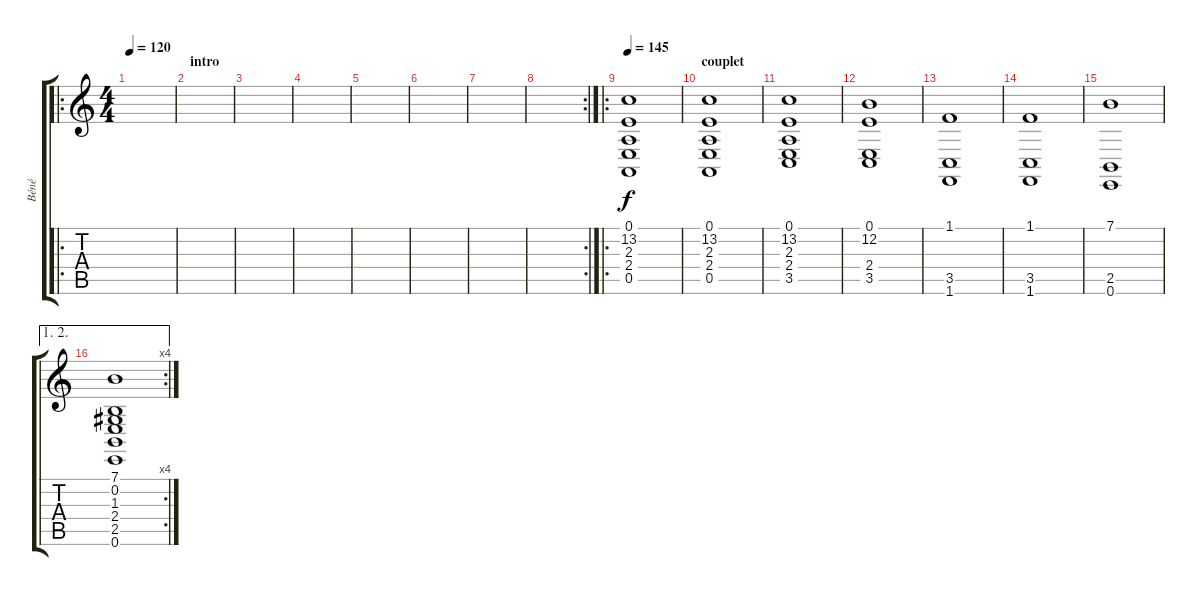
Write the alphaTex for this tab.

\track ("Béné" "Béné") {instrument voiceoohs}
\staff {score tabs}
\tuning (E4 B3 G3 D3 A2 E2) {hide}
\ro
\ts (4 4)
\tempo 120
\clef g2
\ks c
|
\section ("" "intro")
|
|
|
|
|
|
\rc 2
|
\ro
\tempo 145
(0.1 13.2 2.3 2.4 0.5).1 |
\section ("" "couplet")
(0.1 13.2 2.3 2.4 0.5).1 |
(0.1 13.2 2.3 2.4 3.5).1 |
(0.1 12.2 2.4 3.5).1 |
(1.1 3.5 1.6).1 |
\section ("" "")
(1.1 3.5 1.6).1 |
(7.1 2.5 0.6).1 |
\ae (1 2)
\rc 4
(7.1 0.2 1.3 2.4 2.5 0.6).1
